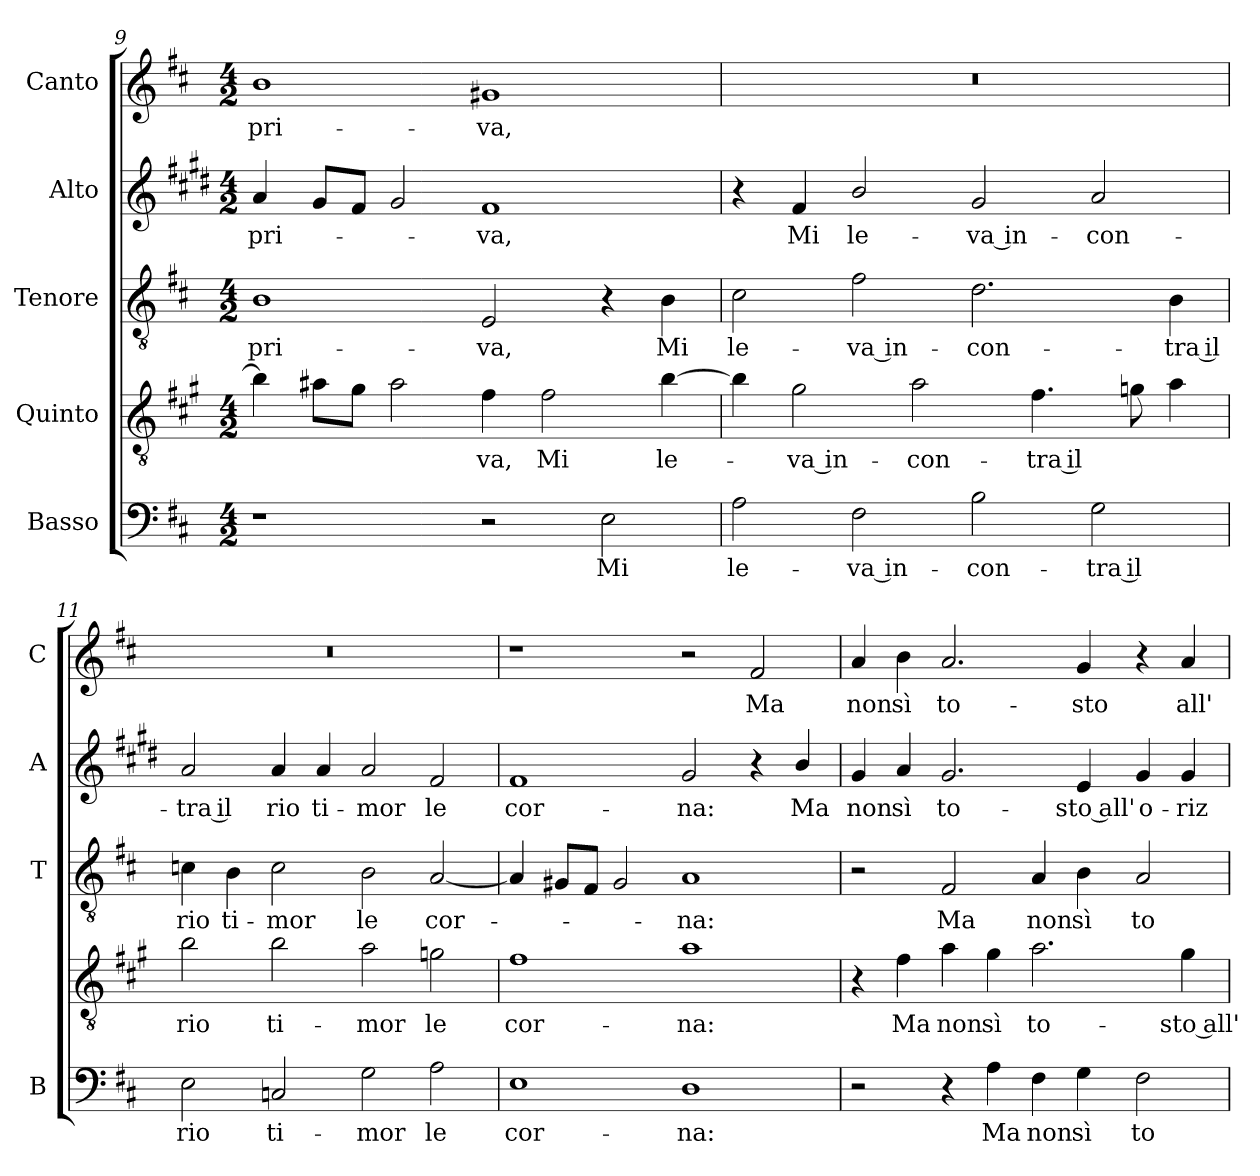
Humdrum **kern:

**kern	**text	**kern	**text	**kern	**text	**kern	**text	**kern	**text
*part5	*part5	*part4	*part4	*part3	*part3	*part2	*part2	*part1	*part1
*staff5	*staff5	*staff4	*staff4	*staff3	*staff3	*staff2	*staff2	*staff1	*staff1
*I"Basso	*	*I"Quinto	*	*I"Tenore	*	*I"Alto	*	*I"Canto	*
*I'B	*	*	*	*I'T	*	*I'A	*	*I'C	*
!!LO:PB:g=z
*clefF4	*	*clefGv2	*	*clefGv2	*	*clefG2	*	*clefG2	*
*	*	*ITrd4c7	*	*	*	*ITrd1c2	*	*	*
*k[f#c#]	*	*k[f#c#]	*	*k[f#c#]	*	*k[f#c#]	*	*k[f#c#]	*
*D:	*	*D:	*	*D:	*	*D:	*	*D:	*
*M4/2	*	*M4/2	*	*M4/2	*	*M4/2	*	*M4/2	*
=9	=9	=9	=9	=9	=9	=9	=9	=9	=9
!	!	!	!	!	!LO:LY:b	!	!LO:LY:b	!	!LO:LY:b
1r	.	4e\]	.	1B	pri-	4g/	pri-	1b	pri-
.	.	8d#X\L	.	.	.	8f#/L	.	.	.
.	.	8c#\J	.	.	.	8e/J	.	.	.
.	.	2d#\	.	.	.	2f#/	.	.	.
!	!	!	!LO:LY:b	!	!LO:LY:b	!	!LO:LY:b	!	!LO:LY:b
2r	.	4B\	-va,	2E/	-va,	1e	-va,	1g#X	-va,
!	!	!	!LO:LY:b	!	!	!	!	!	!
.	.	2B\	Mi	.	.	.	.	.	.
!	!LO:LY:b	!	!	!	!	!	!	!	!
2E\	Mi	.	.	4r	.	.	.	.	.
!	!	!	!LO:LY:b	!	!LO:LY:b	!	!	!	!
.	.	[4e\	le-	4B\	Mi	.	.	.	.
=10	=10	=10	=10	=10	=10	=10	=10	=10	=10
!	!LO:LY:b	!	!	!	!LO:LY:b	!	!	!	!
2A\	le-	4e\]	.	2c#\	le-	4r	.	0r	.
!	!	!	!LO:LY:b	!	!	!	!LO:LY:b	!	!
.	.	2c#\	-va in-	.	.	4e/	Mi	.	.
!	!LO:LY:b	!	!	!	!LO:LY:b	!	!LO:LY:b	!	!
2F#\	-va in-	.	.	2f#\	-va in-	2a/	le-	.	.
!	!	!	!LO:LY:b	!	!	!	!	!	!
.	.	2d\	-con-	.	.	.	.	.	.
!	!LO:LY:b	!	!	!	!LO:LY:b	!	!LO:LY:b	!	!
2B\	-con-	.	.	2.d\	-con-	2f#/	-va in-	.	.
!	!	!	!LO:LY:b	!	!	!	!	!	!
.	.	4.B\	-tra il	.	.	.	.	.	.
!	!LO:LY:b	!	!	!	!	!	!LO:LY:b	!	!
2G\	-tra il	.	.	.	.	2g/	-con-	.	.
.	.	8cn\	.	.	.	.	.	.	.
!	!	!	!	!	!LO:LY:b	!	!	!	!
.	.	4d\	.	4B\	-tra il	.	.	.	.
=11	=11	=11	=11	=11	=11	=11	=11	=11	=11
!	!LO:LY:b	!	!LO:LY:b	!	!LO:LY:b	!	!LO:LY:b	!	!
2E\	rio	2e\	rio	4cn\	rio	2g/	-tra il	0r	.
!	!	!	!	!	!LO:LY:b	!	!	!	!
.	.	.	.	4B\	ti-	.	.	.	.
!	!LO:LY:b	!	!LO:LY:b	!	!LO:LY:b	!	!LO:LY:b	!	!
2Cn/	ti-	2e\	ti-	2c\	-mor	4g/	rio	.	.
!	!	!	!	!	!	!	!LO:LY:b	!	!
.	.	.	.	.	.	4g/	ti-	.	.
!	!LO:LY:b	!	!LO:LY:b	!	!LO:LY:b	!	!LO:LY:b	!	!
2G\	-mor	2d\	-mor	2B\	le	2g/	-mor	.	.
!	!LO:LY:b	!	!LO:LY:b	!	!LO:LY:b	!	!LO:LY:b	!	!
2A\	le	2cn\	le	[2A/	cor-	2e/	le	.	.
=12	=12	=12	=12	=12	=12	=12	=12	=12	=12
!	!LO:LY:b	!	!LO:LY:b	!	!	!	!LO:LY:b	!	!
1E	cor-	1B	cor-	4A/]	.	1e	cor-	1r	.
.	.	.	.	8G#X/L	.	.	.	.	.
.	.	.	.	8F#/J	.	.	.	.	.
.	.	.	.	2G#/	.	.	.	.	.
!	!LO:LY:b	!	!LO:LY:b	!	!LO:LY:b	!	!LO:LY:b	!	!
1D	-na:	1d	-na:	1A	-na:	2f#/	-na:	2r	.
!	!	!	!	!	!	!	!	!	!LO:LY:b
.	.	.	.	.	.	4r	.	2f#/	Ma
!	!	!	!	!	!	!	!LO:LY:b	!	!
.	.	.	.	.	.	4a/	Ma	.	.
!!LO:LB:g=z
=13	=13	=13	=13	=13	=13	=13	=13	=13	=13
!	!	!	!	!	!	!	!LO:LY:b	!	!LO:LY:b
2r	.	4r	.	2r	.	4f#/	non	4a/	non
!	!	!	!LO:LY:b	!	!	!	!LO:LY:b	!	!LO:LY:b
.	.	4B\	Ma	.	.	4g/	sì	4b\	sì
!	!	!	!LO:LY:b	!	!LO:LY:b	!	!LO:LY:b	!	!LO:LY:b
4r	.	4d\	non	2F#/	Ma	2.f#/	to-	2.a/	to-
!	!LO:LY:b	!	!LO:LY:b	!	!	!	!	!	!
4A\	Ma	4c#\	sì	.	.	.	.	.	.
!	!LO:LY:b	!	!LO:LY:b	!	!LO:LY:b	!	!	!	!
4F#\	non	2.d\	to-	4A/	non	.	.	.	.
!	!LO:LY:b	!	!	!	!LO:LY:b	!	!LO:LY:b	!	!LO:LY:b
4G\	sì	.	.	4B\	sì	4d/	-sto all'	4g/	-sto
!	!LO:LY:b	!	!	!	!LO:LY:b	!	!LO:LY:b	!	!
2F#\	to-	.	.	2A/	to-	4f#/	o-	4r	.
!	!	!	!LO:LY:b	!	!	!	!LO:LY:b	!	!LO:LY:b
.	.	4c#\	-sto all'	.	.	4f#/	-riz-	4a/	all'
=	=	=	=	=	=	=	=	=	=
*-	*-	*-	*-	*-	*-	*-	*-	*-	*-
